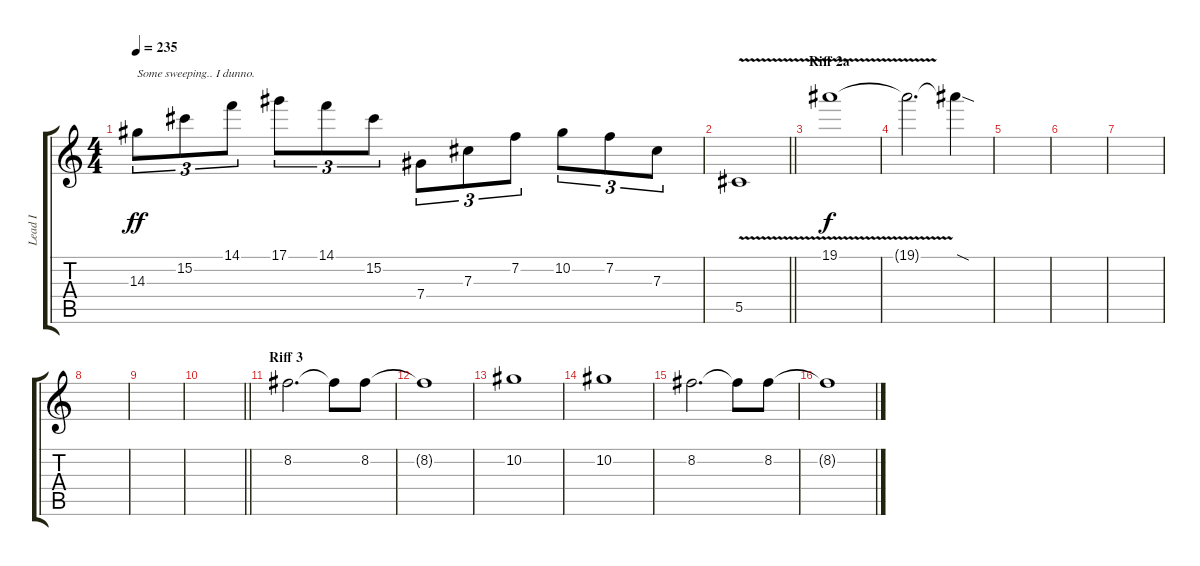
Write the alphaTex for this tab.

\track ("Lead I" "Lead I") {instrument overdrivenguitar}
\staff {score tabs}
\tuning (Eb4 Bb3 Gb3 Db3 Ab2 Eb2) {hide}
\ts (4 4)
\tempo 235
\clef g2
\ks aminor
14.3.8{tu (3 2) txt "Some sweeping.. I dunno." dy ff} 15.2.8{tu (3 2)} 14.1.8{tu (3 2)} 17.1.8{tu (3 2)} 14.1.8{tu (3 2)} 15.2.8{tu (3 2)} 7.4.8{tu (3 2)} 7.3.8{tu (3 2)} 7.2.8{tu (3 2)} 10.2.8{tu (3 2)} 7.2.8{tu (3 2)} 7.3.8{tu (3 2)} |
\barLineRight lightlight
5.5{v}.1 |
\section ("" "Riff 2a")
19.1{v}.1{dy f} |
19.1{t}.2{d} 19.1{sod t}.4 |
|
|
|
|
|
\barLineRight lightlight
|
\section ("" "Riff 3")
8.2.2{d} 8.2{t}.8 8.2.8 |
8.2{t}.1 |
10.2.1 |
10.2.1 |
8.2.2{d} 8.2{t}.8 8.2.8 |
8.2{t}.1
